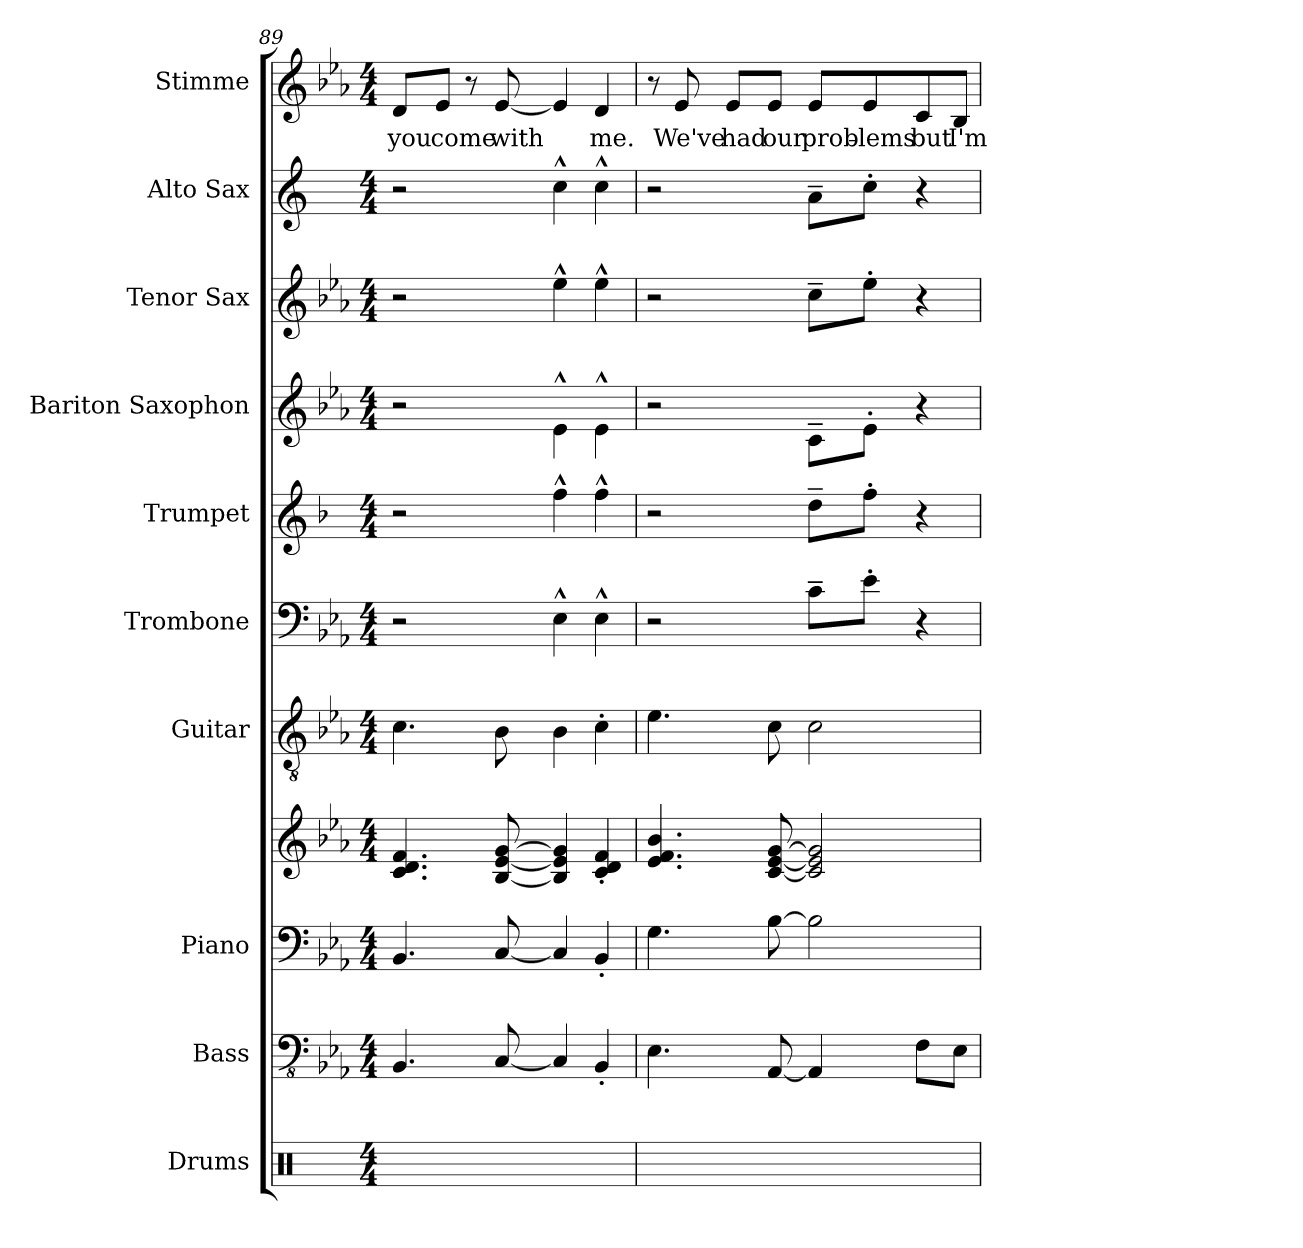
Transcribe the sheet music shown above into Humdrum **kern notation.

**kern	**kern	**kern	**kern	**kern	**kern	**kern	**kern	**kern	**kern	**kern	**text
*part10	*part9	*part8	*part8	*part7	*part6	*part5	*part4	*part3	*part2	*part1	*part1
*staff11	*staff10	*staff9	*staff8	*staff7	*staff6	*staff5	*staff4	*staff3	*staff2	*staff1	*staff1
*I"Drums	*I"Bass	*I"Piano	*	*I"Guitar	*I"Trombone	*I"Trumpet	*I"Bariton Saxophon	*I"Tenor Sax	*I"Alto Sax	*I"Stimme	*
*I'Drums	*I'Bass	*I'Piano	*	*I'Gtr.	*I'Tbn.	*I'Tpt.	*I'Bar. Sax.	*I'Tenor	*I'Alto	*I'St.	*
*clefX	*clefFv4	*clefF4	*clefG2	*clefGv2	*clefF4	*clefG2	*clefG2	*clefG2	*clefG2	*clefG2	*
*	*	*	*	*	*	*ITrd1c2	*ITrd12c21	*ITrd8c14	*ITrd5c9	*	*
*k[]	*k[b-e-a-]	*k[b-e-a-]	*k[b-e-a-]	*k[b-e-a-]	*k[b-e-a-]	*k[b-e-a-]	*k[b-e-a-]	*k[b-e-a-]	*k[b-e-a-]	*k[b-e-a-]	*
*M4/4	*M4/4	*M4/4	*M4/4	*M4/4	*M4/4	*M4/4	*M4/4	*M4/4	*M4/4	*M4/4	*
=89	=89	=89	=89	=89	=89	=89	=89	=89	=89	=89	=89
!	!	!	!	!	!	!	!	!	!	!	!LO:LY:b
1ryy	4.BBB-/	4.BB-/	4.c/ 4.d/ 4.f/	4.c\ 4.d\yy 4.f\yy	2r	2r	2r	2r	2r	8d/L	you
!	!	!	!	!	!	!	!	!	!	!	!LO:LY:b
.	.	.	.	.	.	.	.	.	.	8e-/J	come
.	.	.	.	.	.	.	.	.	.	8r	.
!	!	!	!	!	!	!	!	!	!	!	!LO:LY:b
.	[8CC/	[8C/	[8B-/ [8e-/ [8g/	[8B-\ [8e-\yy [8g\yy	.	.	.	.	.	[8e-/	with
.	4CC/]	4C/]	4B-/] 4e-/] 4g/]	4B-\] 4e-\yy] 4g\yy]	4E-^^\	4ee-^^\	4E-^^\	4e-^^\	4e-^^\	4e-/]	.
!	!	!	!	!	!	!	!	!	!	!	!LO:LY:b
.	4BBB-'/	4BB-'/	4c/' 4d/' 4f/'	4c\' 4d\yy' 4f\yy'	4E-^^\	4ee-^^\	4E-^^\	4e-^^\	4e-^^\	4d/	me.
=90	=90	=90	=90	=90	=90	=90	=90	=90	=90	=90	=90
1ryy	4.EE-\	4.G\	4.e-/ 4.f/ 4.b-/	4.e-\ 4.f\yy 4.b-\yy	2r	2r	2r	2r	2r	8r	.
!	!	!	!	!	!	!	!	!	!	!	!LO:LY:b
.	.	.	.	.	.	.	.	.	.	8e-/	We've
!	!	!	!	!	!	!	!	!	!	!	!LO:LY:b
.	.	.	.	.	.	.	.	.	.	8e-/L	had
!	!	!	!	!	!	!	!	!	!	!	!LO:LY:b
.	[8AAA-/	[8B-\	[8c/ [8e-/ [8g/	[8c\ [8e-\yy [8g\yy	.	.	.	.	.	8e-/J	our
!	!	!	!	!	!	!	!	!	!	!	!LO:LY:b
.	4AAA-/]	2B-\]	2c/] 2e-/] 2g/]	2c\] 2e-\yy] 2g\yy]	8c~\L	8cc~\L	8C~\L	8c~\L	8c~\L	8e-/L	prob-
!	!	!	!	!	!	!	!	!	!	!	!LO:LY:b
.	.	.	.	.	8e-'\J	8ee-'\J	8E-'\J	8e-'\J	8e-'\J	8e-/	-lems
!	!	!	!	!	!	!	!	!	!	!	!LO:LY:b
.	8FF\L	.	.	.	4r	4r	4r	4r	4r	8c/	but
!	!	!	!	!	!	!	!	!	!	!	!LO:LY:b
.	8EE-\J	.	.	.	.	.	.	.	.	8B-/J	I'm
=	=	=	=	=	=	=	=	=	=	=	=
*-	*-	*-	*-	*-	*-	*-	*-	*-	*-	*-	*-
